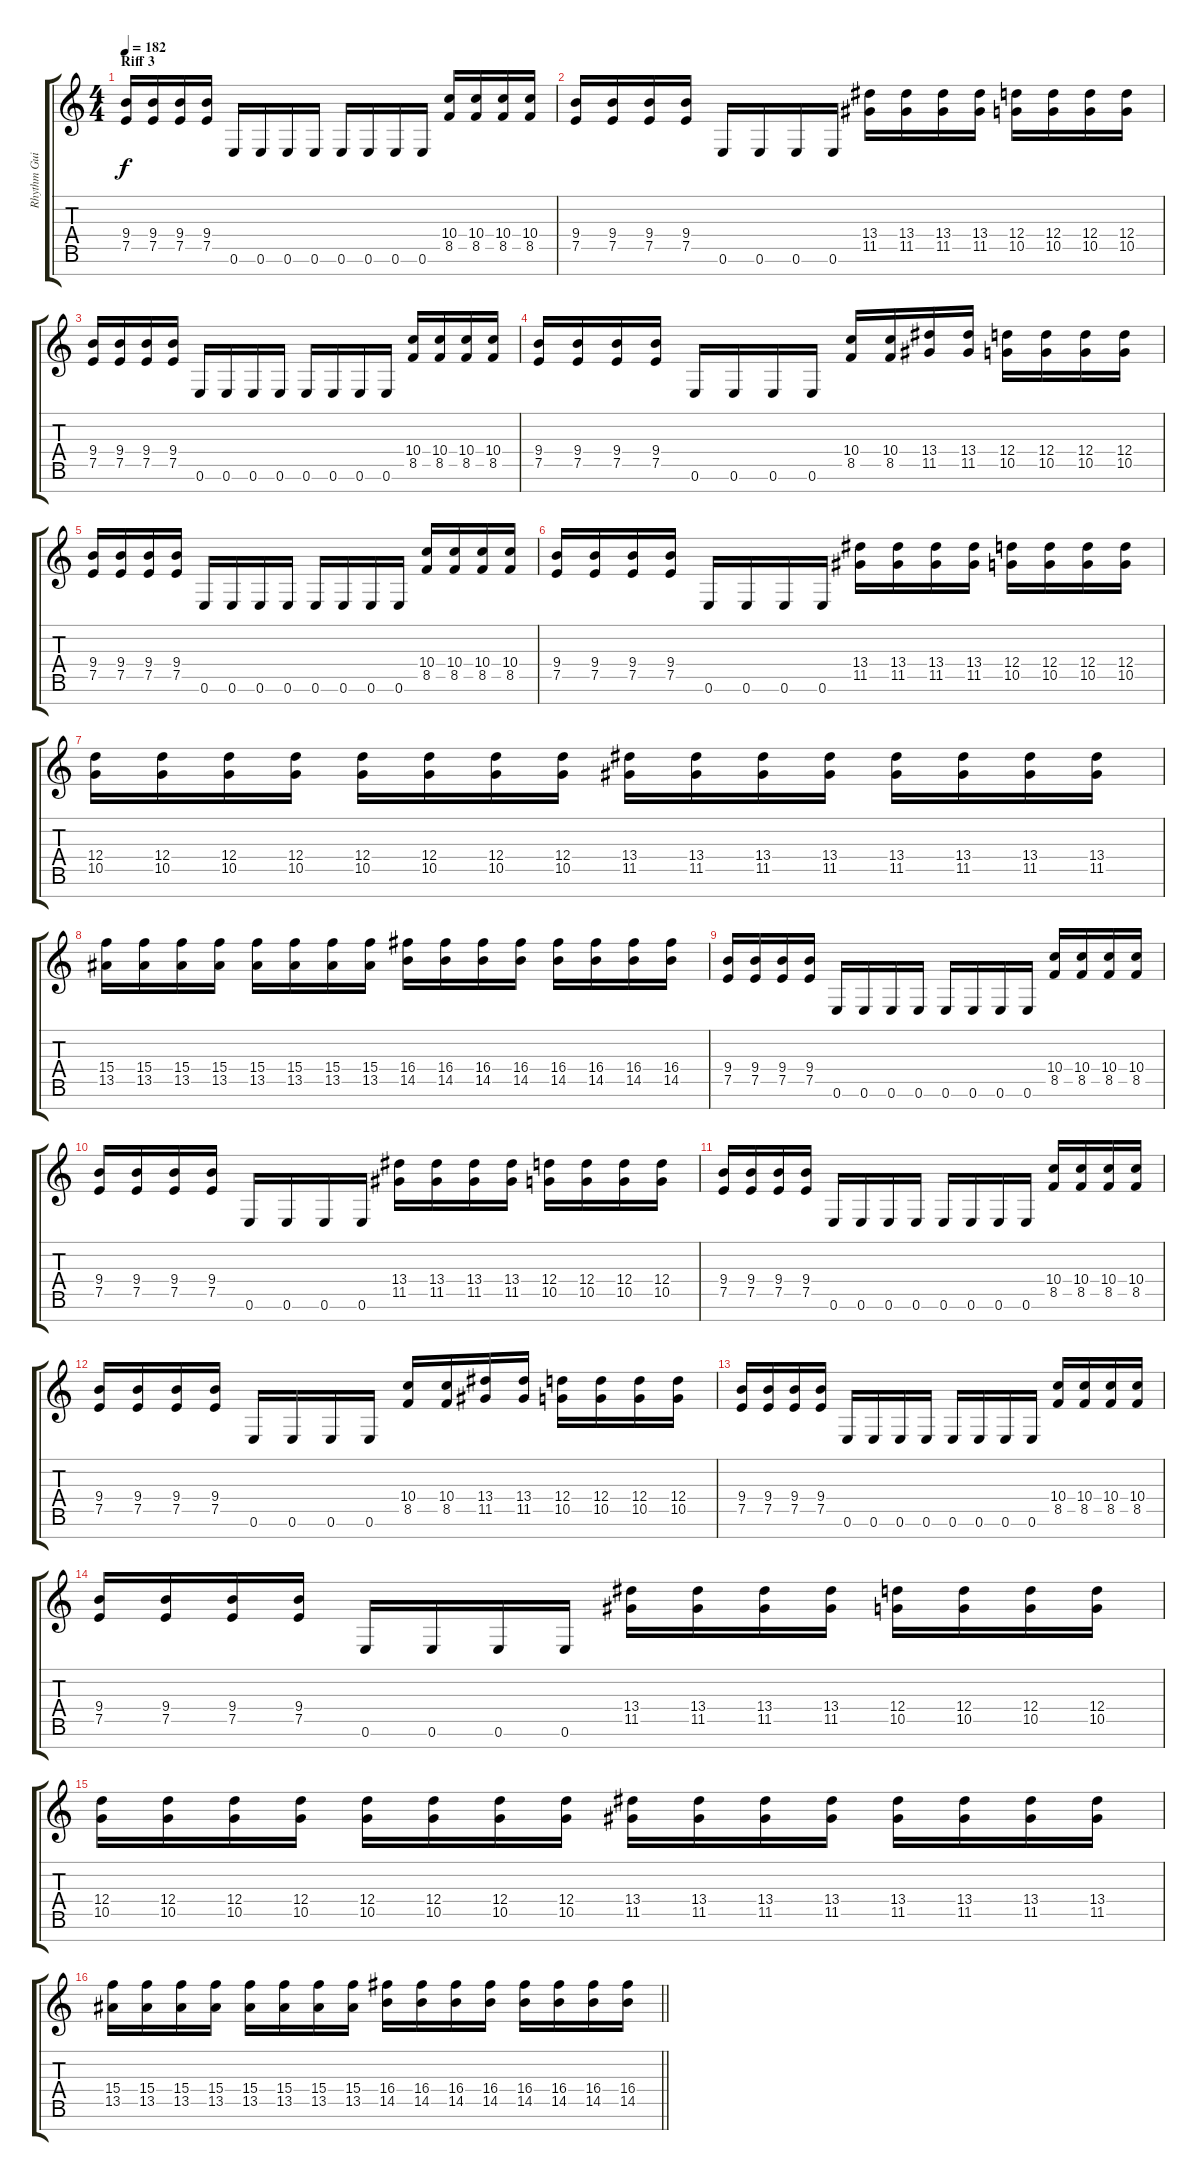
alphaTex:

\track ("Rhythm Guitar 2" "Rhythm Gui") {instrument overdrivenguitar}
\staff {score tabs}
\tuning (E4 B3 G3 D3 A2 E2 B1) {hide}
\ts (4 4)
\section ("" "Riff 3")
\tempo 182
\clef g2
\ks c
(9.4 7.5).16{dy f} (9.4 7.5).16 (9.4 7.5).16 (9.4 7.5).16 0.6.16 0.6.16 0.6.16 0.6.16 0.6.16 0.6.16 0.6.16 0.6.16 (10.4 8.5).16 (10.4 8.5).16 (10.4 8.5).16 (10.4 8.5).16 |
(9.4 7.5).16 (9.4 7.5).16 (9.4 7.5).16 (9.4 7.5).16 0.6.16 0.6.16 0.6.16 0.6.16 (13.4 11.5).16 (13.4 11.5).16 (13.4 11.5).16 (13.4 11.5).16 (12.4 10.5).16 (12.4 10.5).16 (12.4 10.5).16 (12.4 10.5).16 |
(9.4 7.5).16 (9.4 7.5).16 (9.4 7.5).16 (9.4 7.5).16 0.6.16 0.6.16 0.6.16 0.6.16 0.6.16 0.6.16 0.6.16 0.6.16 (10.4 8.5).16 (10.4 8.5).16 (10.4 8.5).16 (10.4 8.5).16 |
(9.4 7.5).16 (9.4 7.5).16 (9.4 7.5).16 (9.4 7.5).16 0.6.16 0.6.16 0.6.16 0.6.16 (10.4 8.5).16 (10.4 8.5).16 (13.4 11.5).16 (13.4 11.5).16 (12.4 10.5).16 (12.4 10.5).16 (12.4 10.5).16 (12.4 10.5).16 |
(9.4 7.5).16 (9.4 7.5).16 (9.4 7.5).16 (9.4 7.5).16 0.6.16 0.6.16 0.6.16 0.6.16 0.6.16 0.6.16 0.6.16 0.6.16 (10.4 8.5).16 (10.4 8.5).16 (10.4 8.5).16 (10.4 8.5).16 |
(9.4 7.5).16 (9.4 7.5).16 (9.4 7.5).16 (9.4 7.5).16 0.6.16 0.6.16 0.6.16 0.6.16 (13.4 11.5).16 (13.4 11.5).16 (13.4 11.5).16 (13.4 11.5).16 (12.4 10.5).16 (12.4 10.5).16 (12.4 10.5).16 (12.4 10.5).16 |
(12.4 10.5).16 (12.4 10.5).16 (12.4 10.5).16 (12.4 10.5).16 (12.4 10.5).16 (12.4 10.5).16 (12.4 10.5).16 (12.4 10.5).16 (13.4 11.5).16 (13.4 11.5).16 (13.4 11.5).16 (13.4 11.5).16 (13.4 11.5).16 (13.4 11.5).16 (13.4 11.5).16 (13.4 11.5).16 |
(15.4 13.5).16 (15.4 13.5).16 (15.4 13.5).16 (15.4 13.5).16 (15.4 13.5).16 (15.4 13.5).16 (15.4 13.5).16 (15.4 13.5).16 (16.4 14.5).16 (16.4 14.5).16 (16.4 14.5).16 (16.4 14.5).16 (16.4 14.5).16 (16.4 14.5).16 (16.4 14.5).16 (16.4 14.5).16 |
(9.4 7.5).16 (9.4 7.5).16 (9.4 7.5).16 (9.4 7.5).16 0.6.16 0.6.16 0.6.16 0.6.16 0.6.16 0.6.16 0.6.16 0.6.16 (10.4 8.5).16 (10.4 8.5).16 (10.4 8.5).16 (10.4 8.5).16 |
(9.4 7.5).16 (9.4 7.5).16 (9.4 7.5).16 (9.4 7.5).16 0.6.16 0.6.16 0.6.16 0.6.16 (13.4 11.5).16 (13.4 11.5).16 (13.4 11.5).16 (13.4 11.5).16 (12.4 10.5).16 (12.4 10.5).16 (12.4 10.5).16 (12.4 10.5).16 |
(9.4 7.5).16 (9.4 7.5).16 (9.4 7.5).16 (9.4 7.5).16 0.6.16 0.6.16 0.6.16 0.6.16 0.6.16 0.6.16 0.6.16 0.6.16 (10.4 8.5).16 (10.4 8.5).16 (10.4 8.5).16 (10.4 8.5).16 |
(9.4 7.5).16 (9.4 7.5).16 (9.4 7.5).16 (9.4 7.5).16 0.6.16 0.6.16 0.6.16 0.6.16 (10.4 8.5).16 (10.4 8.5).16 (13.4 11.5).16 (13.4 11.5).16 (12.4 10.5).16 (12.4 10.5).16 (12.4 10.5).16 (12.4 10.5).16 |
(9.4 7.5).16 (9.4 7.5).16 (9.4 7.5).16 (9.4 7.5).16 0.6.16 0.6.16 0.6.16 0.6.16 0.6.16 0.6.16 0.6.16 0.6.16 (10.4 8.5).16 (10.4 8.5).16 (10.4 8.5).16 (10.4 8.5).16 |
(9.4 7.5).16 (9.4 7.5).16 (9.4 7.5).16 (9.4 7.5).16 0.6.16 0.6.16 0.6.16 0.6.16 (13.4 11.5).16 (13.4 11.5).16 (13.4 11.5).16 (13.4 11.5).16 (12.4 10.5).16 (12.4 10.5).16 (12.4 10.5).16 (12.4 10.5).16 |
(12.4 10.5).16 (12.4 10.5).16 (12.4 10.5).16 (12.4 10.5).16 (12.4 10.5).16 (12.4 10.5).16 (12.4 10.5).16 (12.4 10.5).16 (13.4 11.5).16 (13.4 11.5).16 (13.4 11.5).16 (13.4 11.5).16 (13.4 11.5).16 (13.4 11.5).16 (13.4 11.5).16 (13.4 11.5).16 |
\barLineRight lightlight
(15.4 13.5).16 (15.4 13.5).16 (15.4 13.5).16 (15.4 13.5).16 (15.4 13.5).16 (15.4 13.5).16 (15.4 13.5).16 (15.4 13.5).16 (16.4 14.5).16 (16.4 14.5).16 (16.4 14.5).16 (16.4 14.5).16 (16.4 14.5).16 (16.4 14.5).16 (16.4 14.5).16 (16.4 14.5).16
